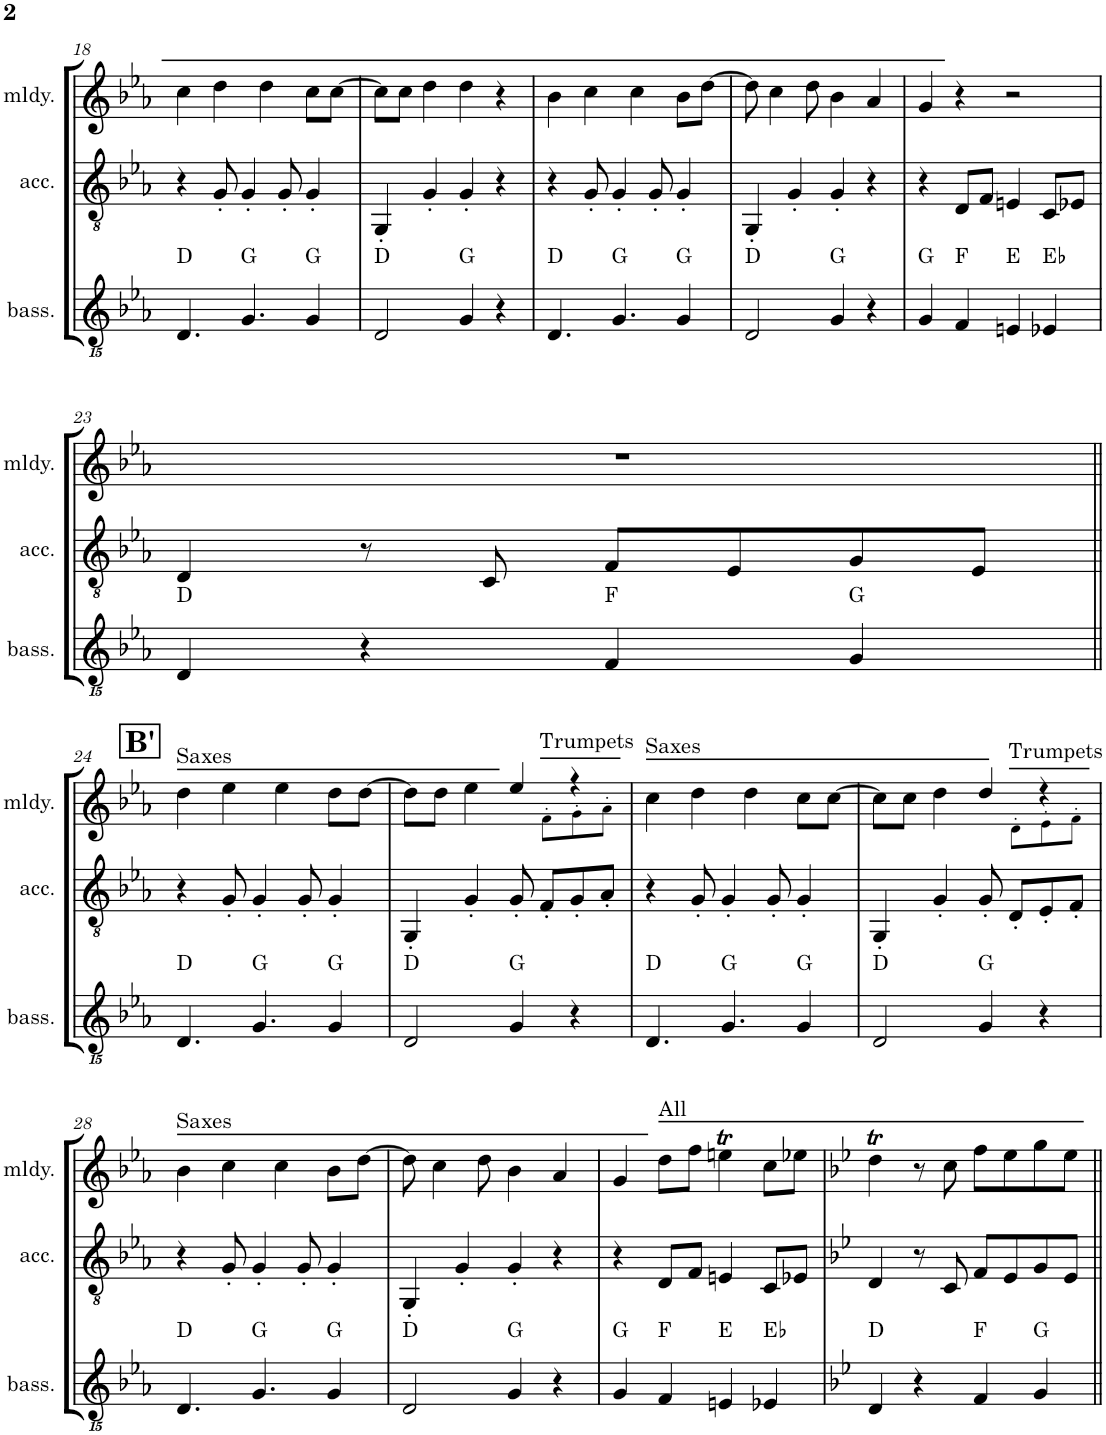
**kern	**harte	**kern	**kern
*part3	*part3	*part2	*part1
*staff3	*	*staff2	*staff1
*I"Bass (C)	*	*I"Accompaniment (C)	*I"Melody (C)
*I'bass.	*	*I'acc.	*I'mldy.
!!LO:PB:g=z
*clefGvv2	*	*clefGv2	*clefG2
*	*	*	*Trd1c2
*k[b-e-a-]	*	*k[b-e-a-]	*k[b-e-a-]
*M4/4	*	*M4/4	*M4/4
=18	=18	=18	=18
4.DD/	D:maj	4r	4cc\
.	.	8G'/	4dd\
4.GG/	G:maj	4G'/	.
.	.	.	4dd\
.	.	8G'/	.
4GG/	G:maj	4G'/	8cc\L
.	.	.	[8cc\J
=19	=19	=19	=19
2DD/	D:maj	4GG'/	8cc\L]
.	.	.	8cc\J
.	.	4G'/	4dd\
4GG/	G:maj	4G'/	4dd\
4r	.	4r	4r
=20	=20	=20	=20
4.DD/	D:maj	4r	4b-\
.	.	8G'/	4cc\
4.GG/	G:maj	4G'/	.
.	.	.	4cc\
.	.	8G'/	.
4GG/	G:maj	4G'/	8b-\L
.	.	.	[8dd\J
=21	=21	=21	=21
2DD/	D:maj	4GG'/	8dd\]
.	.	.	4cc\
.	.	4G'/	.
.	.	.	8dd\
4GG/	G:maj	4G'/	4b-\
4r	.	4r	4a-/
=22	=22	=22	=22
4GG/	G:maj	4r	4g/
4FF/	F:maj	8D/L	4r
.	.	8F/J	.
4EEn/	E:maj	4En/	2r
4EE-X/	Eb:maj	8C/L	.
.	.	8E-X/J	.
!!LO:LB:g=z
=23	=23	=23	=23
4DD/	D:maj	4D/	1r
4r	.	8r	.
.	.	8C/	.
4FF/	F:maj	8F/L	.
.	.	8E-/	.
4GG/	G:maj	8G/	.
.	.	8E-/J	.
!!LO:LB:g=z
=24||	=24||	=24||	=24||
!	!	!	!LO:TX:a:t=Saxes
4.DD/	D:maj	4r	4dd\
.	.	8G'/	4ee-\
4.GG/	G:maj	4G'/	.
.	.	.	4ee-\
.	.	8G'/	.
4GG/	G:maj	4G'/	8dd\L
.	.	.	[8dd\J
=25	=25	=25	=25
*	*	*	*^
2DD/	D:maj	4GG'/	8dd\L]	8ryy
*	*	*	*v	*v
.	.	.	8dd\J
.	.	4G'/	4ee-\
4GG/	G:maj	8G'/	4ee-/
*	*	*	*^
!	!	!	!	!LO:TX:a:t=Trumpets
.	.	8F'/L	.	8f'>!\L
4r	.	8G'/	4r	8g'>!\
.	.	8A-'/J	.	8a-'>!\J
=26	=26	=26	=26	=26
!	!	!	!LO:TX:a:t=Saxes	!
*	*	*	*v	*v
4.DD/	D:maj	4r	4cc\
.	.	8G'/	4dd\
4.GG/	G:maj	4G'/	.
.	.	.	4dd\
.	.	8G'/	.
4GG/	G:maj	4G'/	8cc\L
.	.	.	[8cc\J
=27	=27	=27	=27
*	*	*	*^
2DD/	D:maj	4GG'/	8cc\L]	8ryy
*	*	*	*v	*v
.	.	.	8cc\J
.	.	4G'/	4dd\
4GG/	G:maj	8G'/	4dd/
*	*	*	*^
!	!	!	!	!LO:TX:a:t=Trumpets
.	.	8D'/L	.	8d'>!\L
4r	.	8E-'/	4r	8e-'>!\
.	.	8F'/J	.	8f'>!\J
!!LO:LB:g=z
=28	=28	=28	=28	=28
!	!	!	!LO:TX:a:t=Saxes	!
*	*	*	*v	*v
4.DD/	D:maj	4r	4b-\
.	.	8G'/	4cc\
4.GG/	G:maj	4G'/	.
.	.	.	4cc\
.	.	8G'/	.
4GG/	G:maj	4G'/	8b-\L
.	.	.	[8dd\J
=29	=29	=29	=29
2DD/	D:maj	4GG'/	8dd\]
.	.	.	4cc\
.	.	4G'/	.
.	.	.	8dd\
4GG/	G:maj	4G'/	4b-\
4r	.	4r	4a-/
=30	=30	=30	=30
4GG/	G:maj	4r	4g/
!	!	!	!LO:TX:a:t=All
4FF/	F:maj	8D/L	8dd\L
.	.	8F/J	8ff\J
4EEn/	E:maj	4En/	4eent\
4EE-X/	Eb:maj	8C/L	8cc\L
.	.	8E-X/J	8ee-X\J
=31	=31	=31	=31
*k[b-e-]	*	*k[b-e-]	*k[b-e-]
4DD/	D:maj	4D/	4ddt\
4r	.	8r	8r
.	.	8C/	8cc\
4FF/	F:maj	8F/L	8ff\L
.	.	8E-/	8ee-\
4GG/	G:maj	8G/	8gg\
.	.	8E-/J	8ee-\J
=||	=||	=||	=||
*-	*-	*-	*-
